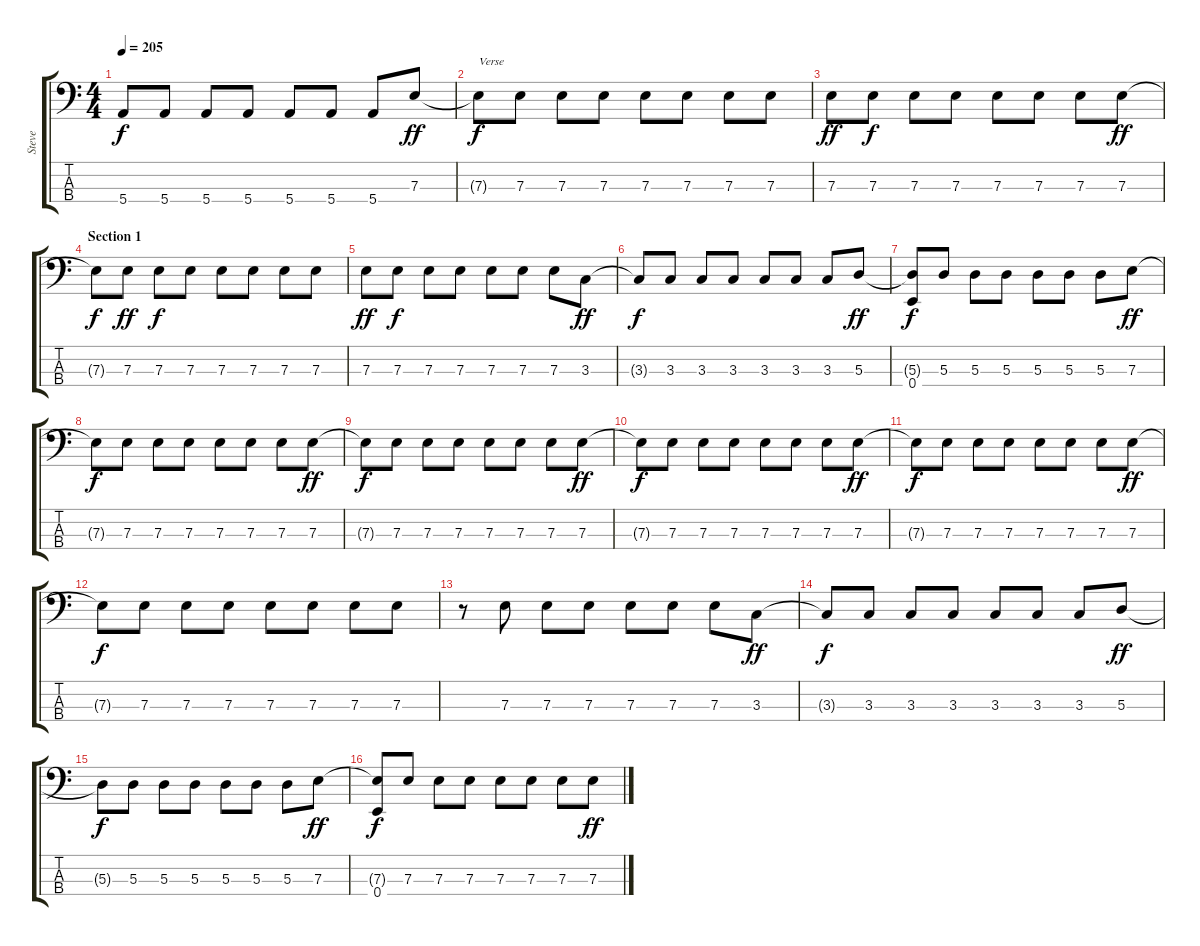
\track ("Steve" "Steve") {instrument electricbassfinger}
\staff {score tabs}
\tuning (G2 D2 A1 E1) {hide}
\ts (4 4)
\tempo 205
\clef f4
\ks c
5.4.8{dy f} 5.4.8 5.4.8 5.4.8 5.4.8 5.4.8 5.4.8 7.3.8{dy ff} |
7.3{t}.8{txt "Verse" dy f} 7.3.8 7.3.8 7.3.8 7.3.8 7.3.8 7.3.8 7.3.8 |
7.3.8{dy ff} 7.3.8{dy f} 7.3.8 7.3.8 7.3.8 7.3.8 7.3.8 7.3.8{dy ff} |
\section ("" "Section 1")
7.3{t}.8{dy f} 7.3.8{dy ff} 7.3.8{dy f} 7.3.8 7.3.8 7.3.8 7.3.8 7.3.8 |
7.3.8{dy ff} 7.3.8{dy f} 7.3.8 7.3.8 7.3.8 7.3.8 7.3.8 3.3.8{dy ff} |
3.3{t}.8{dy f} 3.3.8 3.3.8 3.3.8 3.3.8 3.3.8 3.3.8 5.3.8{dy ff} |
(5.3{t} 0.4).8{dy f} 5.3.8 5.3.8 5.3.8 5.3.8 5.3.8 5.3.8 7.3.8{dy ff} |
7.3{t}.8{dy f} 7.3.8 7.3.8 7.3.8 7.3.8 7.3.8 7.3.8 7.3.8{dy ff} |
7.3{t}.8{dy f} 7.3.8 7.3.8 7.3.8 7.3.8 7.3.8 7.3.8 7.3.8{dy ff} |
7.3{t}.8{dy f} 7.3.8 7.3.8 7.3.8 7.3.8 7.3.8 7.3.8 7.3.8{dy ff} |
7.3{t}.8{dy f} 7.3.8 7.3.8 7.3.8 7.3.8 7.3.8 7.3.8 7.3.8{dy ff} |
7.3{t}.8{dy f} 7.3.8 7.3.8 7.3.8 7.3.8 7.3.8 7.3.8 7.3.8 |
r.8 7.3.8 7.3.8 7.3.8 7.3.8 7.3.8 7.3.8 3.3.8{dy ff} |
3.3{t}.8{dy f} 3.3.8 3.3.8 3.3.8 3.3.8 3.3.8 3.3.8 5.3.8{dy ff} |
5.3{t}.8{dy f} 5.3.8 5.3.8 5.3.8 5.3.8 5.3.8 5.3.8 7.3.8{dy ff} |
(7.3{t} 0.4).8{dy f} 7.3.8 7.3.8 7.3.8 7.3.8 7.3.8 7.3.8 7.3.8{dy ff}
